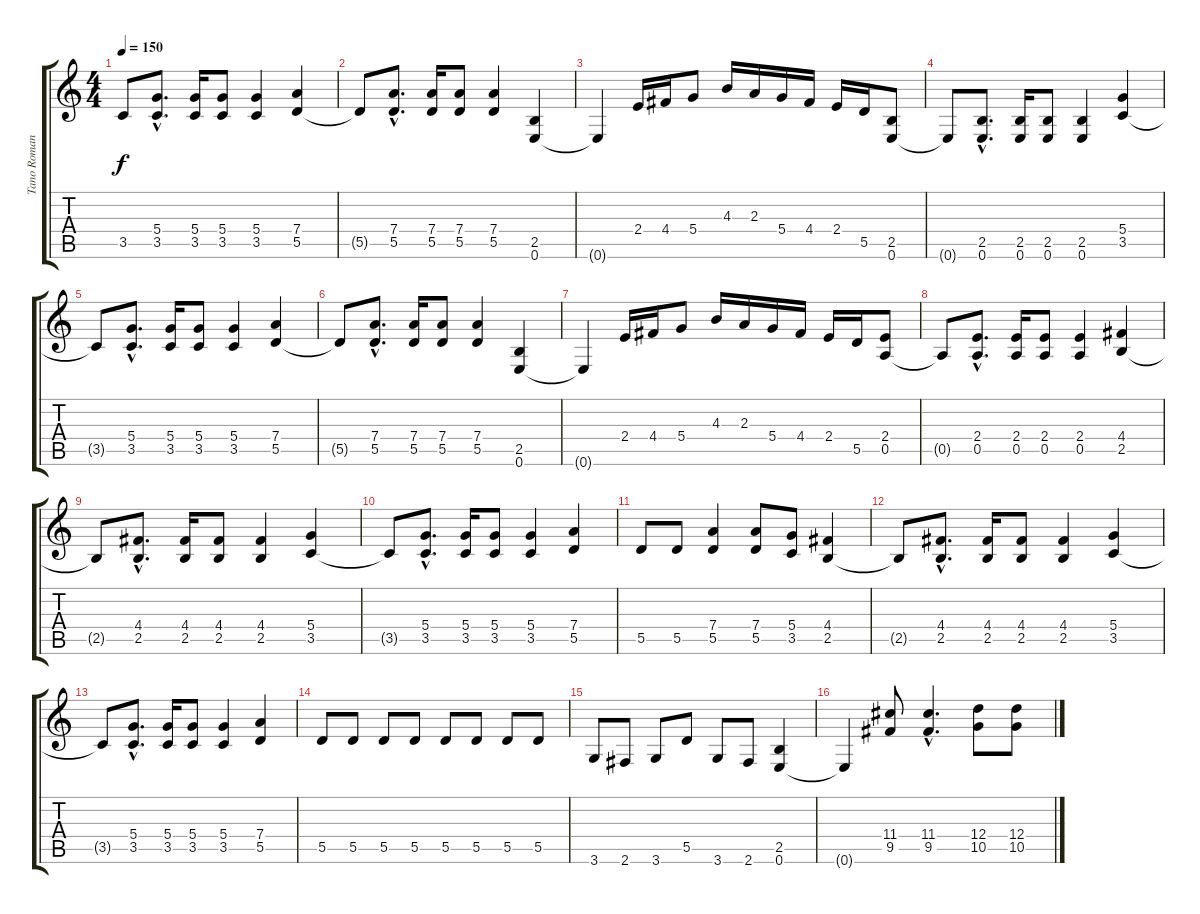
\track ("Tano Romano" "Tano Roman") {instrument distortionguitar}
\staff {score tabs}
\tuning (E4 B3 G3 D3 A2 E2) {hide}
\ts (4 4)
\tempo 150
\clef g2
\ks c
3.5{t}.8{dy f} (5.4{hac} 3.5{hac}).8{d} (5.4 3.5).16 (5.4 3.5).8 (5.4 3.5).4 (7.4 5.5).4 |
5.5{t}.8 (7.4{hac} 5.5{hac}).8{d} (7.4 5.5).16 (7.4 5.5).8 (7.4 5.5).4 (2.5 0.6).4 |
0.6{t}.4 2.4.16 4.4.16 5.4.8 4.3.16 2.3.16 5.4.16 4.4.16 2.4.16 5.5.16 (2.5 0.6).8 |
0.6{t}.8 (2.5{hac} 0.6{hac}).8{d} (2.5 0.6).16 (2.5 0.6).8 (2.5 0.6).4 (5.4 3.5).4 |
3.5{t}.8 (5.4{hac} 3.5{hac}).8{d} (5.4 3.5).16 (5.4 3.5).8 (5.4 3.5).4 (7.4 5.5).4 |
5.5{t}.8 (7.4{hac} 5.5{hac}).8{d} (7.4 5.5).16 (7.4 5.5).8 (7.4 5.5).4 (2.5 0.6).4 |
0.6{t}.4 2.4.16 4.4.16 5.4.8 4.3.16 2.3.16 5.4.16 4.4.16 2.4.16 5.5.16 (2.4 0.5).8 |
0.5{t}.8 (2.4{hac} 0.5{hac}).8{d} (2.4 0.5).16 (2.4 0.5).8 (2.4 0.5).4 (4.4 2.5).4 |
2.5{t}.8 (4.4{hac} 2.5{hac}).8{d} (4.4 2.5).16 (4.4 2.5).8 (4.4 2.5).4 (5.4 3.5).4 |
3.5{t}.8 (5.4{hac} 3.5{hac}).8{d} (5.4 3.5).16 (5.4 3.5).8 (5.4 3.5).4 (7.4 5.5).4 |
5.5.8 5.5.8 (7.4 5.5).4 (7.4 5.5).8 (5.4 3.5).8 (4.4 2.5).4 |
2.5{t}.8 (4.4{hac} 2.5{hac}).8{d} (4.4 2.5).16 (4.4 2.5).8 (4.4 2.5).4 (5.4 3.5).4 |
3.5{t}.8 (5.4{hac} 3.5{hac}).8{d} (5.4 3.5).16 (5.4 3.5).8 (5.4 3.5).4 (7.4 5.5).4 |
5.5.8 5.5.8 5.5.8 5.5.8 5.5.8 5.5.8 5.5.8 5.5.8 |
3.6.8 2.6.8 3.6.8 5.5.8 3.6.8 2.6.8 (2.5 0.6).4 |
0.6{t}.4 (11.4 9.5).8 (11.4{hac} 9.5{hac}).4{d} (12.4 10.5).8 (12.4 10.5).8
